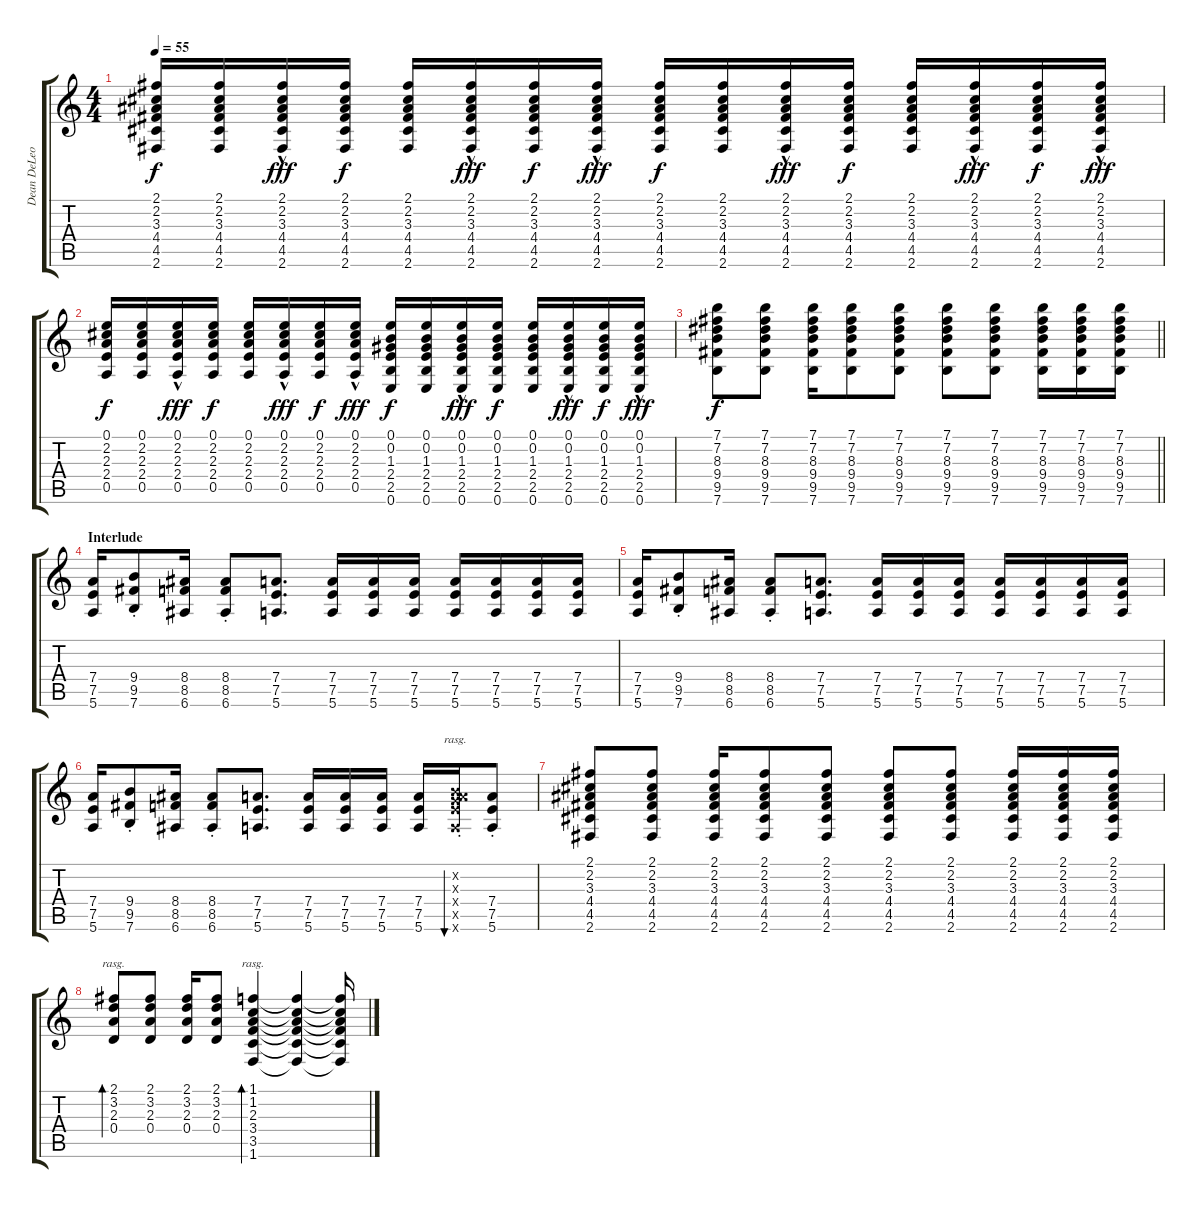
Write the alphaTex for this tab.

\track ("Dean DeLeo - Guitar 1" "Dean DeLeo") {instrument acousticguitarsteel}
\staff {score tabs}
\tuning (E4 B3 G3 D3 A2 E2) {hide}
\ts (4 4)
\tempo 55
\clef g2
\ks c
(2.1 2.2 3.3 4.4 4.5 2.6).16{dy f} (2.1 2.2 3.3 4.4 4.5 2.6).16 (2.1{hac} 2.2{hac} 3.3{hac} 4.4 4.5 2.6).16{dy fff} (2.1 2.2 3.3 4.4 4.5 2.6).16{dy f} (2.1 2.2 3.3 4.4 4.5 2.6).16 (2.1{hac} 2.2{hac} 3.3{hac} 4.4 4.5 2.6).16{dy fff} (2.1 2.2 3.3 4.4 4.5 2.6).16{dy f} (2.1{hac} 2.2{hac} 3.3{hac} 4.4 4.5 2.6).16{dy fff} (2.1 2.2 3.3 4.4 4.5 2.6).16{dy f} (2.1 2.2 3.3 4.4 4.5 2.6).16 (2.1{hac} 2.2{hac} 3.3{hac} 4.4 4.5 2.6).16{dy fff} (2.1 2.2 3.3 4.4 4.5 2.6).16{dy f} (2.1 2.2 3.3 4.4 4.5 2.6).16 (2.1{hac} 2.2{hac} 3.3{hac} 4.4 4.5 2.6).16{dy fff} (2.1 2.2 3.3 4.4 4.5 2.6).16{dy f} (2.1{hac} 2.2{hac} 3.3{hac} 4.4 4.5 2.6).16{dy fff} |
(0.1 2.2 2.3 2.4 0.5).16{dy f} (0.1 2.2 2.3 2.4 0.5).16 (0.1{hac} 2.2{hac} 2.3{hac} 2.4 0.5).16{dy fff} (0.1 2.2 2.3 2.4 0.5).16{dy f} (0.1 2.2 2.3 2.4 0.5).16 (0.1{hac} 2.2{hac} 2.3{hac} 2.4 0.5).16{dy fff} (0.1 2.2 2.3 2.4 0.5).16{dy f} (0.1{hac} 2.2{hac} 2.3{hac} 2.4 0.5).16{dy fff} (0.1 0.2 1.3 2.4 2.5 0.6).16{dy f} (0.1 0.2 1.3 2.4 2.5 0.6).16 (0.1{hac} 0.2{hac} 1.3{hac} 2.4 2.5 0.6).16{dy fff} (0.1 0.2 1.3 2.4 2.5 0.6).16{dy f} (0.1 0.2 1.3 2.4 2.5 0.6).16 (0.1{hac} 0.2{hac} 1.3{hac} 2.4 2.5 0.6).16{dy fff} (0.1 0.2 1.3 2.4 2.5 0.6).16{dy f} (0.1{hac} 0.2{hac} 1.3{hac} 2.4 2.5 0.6).16{dy fff} |
\barLineRight lightlight
(7.1 7.2 8.3 9.4 9.5 7.6).8{dy f} (7.1 7.2 8.3 9.4 9.5 7.6).8 (7.1 7.2 8.3 9.4 9.5 7.6).16 (7.1 7.2 8.3 9.4 9.5 7.6).8 (7.1 7.2 8.3 9.4 9.5 7.6).8 (7.1 7.2 8.3 9.4 9.5 7.6).8 (7.1 7.2 8.3 9.4 9.5 7.6).8 (7.1 7.2 8.3 9.4 9.5 7.6).16 (7.1 7.2 8.3 9.4 9.5 7.6).16 (7.1 7.2 8.3 9.4 9.5 7.6).16 |
\section ("" "Interlude")
(7.4 7.5 5.6).16{volume 9 balance 8} (9.4{st} 9.5{st} 7.6{st}).8 (8.4 8.5 6.6).16 (8.4{st} 8.5{st} 6.6{st}).8 (7.4 7.5 5.6).8{d} (7.4 7.5 5.6).16 (7.4 7.5 5.6).16 (7.4 7.5 5.6).16 (7.4 7.5 5.6).16 (7.4 7.5 5.6).16 (7.4 7.5 5.6).16 (7.4 7.5 5.6).16 |
(7.4 7.5 5.6).16 (9.4{st} 9.5{st} 7.6{st}).8 (8.4 8.5 6.6).16 (8.4{st} 8.5{st} 6.6{st}).8 (7.4 7.5 5.6).8{d} (7.4 7.5 5.6).16 (7.4 7.5 5.6).16 (7.4 7.5 5.6).16 (7.4 7.5 5.6).16 (7.4 7.5 5.6).16 (7.4 7.5 5.6).16 (7.4 7.5 5.6).16 |
(7.4 7.5 5.6).16 (9.4{st} 9.5{st} 7.6{st}).8 (8.4 8.5 6.6).16 (8.4{st} 8.5{st} 6.6{st}).8 (7.4 7.5 5.6).8{d} (7.4 7.5 5.6).16 (7.4 7.5 5.6).16 (7.4 7.5 5.6).16 (7.4 7.5 5.6).16 (0.2{x} 0.3{x} 7.4{st x} 7.5{st x} 5.6{st x}).16{bu 30 rasg ii} (7.4{st} 7.5{st} 5.6{st}).8 |
(2.1 2.2 3.3 4.4 4.5 2.6).8 (2.1 2.2 3.3 4.4 4.5 2.6).8 (2.1 2.2 3.3 4.4 4.5 2.6).16 (2.1 2.2 3.3 4.4 4.5 2.6).8 (2.1 2.2 3.3 4.4 4.5 2.6).8 (2.1 2.2 3.3 4.4 4.5 2.6).8 (2.1 2.2 3.3 4.4 4.5 2.6).8 (2.1 2.2 3.3 4.4 4.5 2.6).16 (2.1 2.2 3.3 4.4 4.5 2.6).16 (2.1 2.2 3.3 4.4 4.5 2.6).16 |
(2.1 3.2 2.3 0.4).8{bd 60 rasg ii volume 13} (2.1 3.2 2.3 0.4).8 (2.1 3.2 2.3 0.4).16 (2.1 3.2 2.3 0.4).8 (1.1 1.2 2.3 3.4 3.5 1.6).4{bd 60 rasg ii} (1.1{t} 1.2{t} 2.3{t} 3.4{t} 3.5{t} 1.6{t}).4 (1.1{t} 1.2{t} 2.3{t} 3.4{t} 3.5{t} 1.6{t}).16
